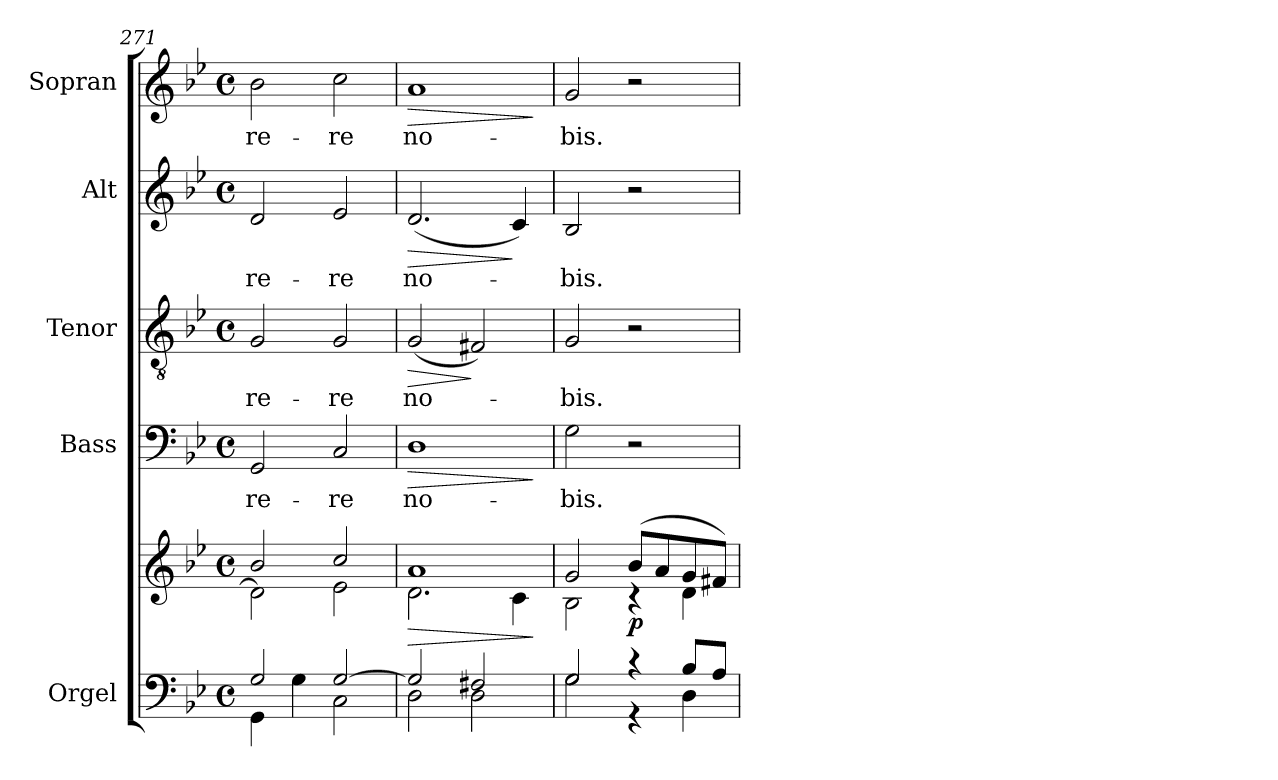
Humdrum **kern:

**kern	**kern	**dynam	**kern	**text	**dynam	**kern	**text	**dynam	**kern	**text	**dynam	**kern	**text	**dynam
*part5	*part5	*part5	*part4	*part4	*part4	*part3	*part3	*part3	*part2	*part2	*part2	*part1	*part1	*part1
*staff6	*staff5	*staff5/6	*staff4	*staff4	*staff4	*staff3	*staff3	*staff3	*staff2	*staff2	*staff2	*staff1	*staff1	*staff1
*I"Orgel	*	*	*I"Bass	*	*	*I"Tenor	*	*	*I"Alt	*	*	*I"Sopran	*	*
*I'Org.	*	*	*I'B.	*	*	*I'T.	*	*	*I'A.	*	*	*I'S.	*	*
*clefF4	*clefG2	*	*clefF4	*	*	*clefGv2	*	*	*clefG2	*	*	*clefG2	*	*
*k[b-e-]	*k[b-e-]	*	*k[b-e-]	*	*	*k[b-e-]	*	*	*k[b-e-]	*	*	*k[b-e-]	*	*
*B-:	*B-:	*	*B-:	*	*	*B-:	*	*	*B-:	*	*	*B-:	*	*
*M4/4	*M4/4	*	*M4/4	*	*	*M4/4	*	*	*M4/4	*	*	*M4/4	*	*
*met(c)	*met(c)	*	*met(c)	*	*	*met(c)	*	*	*met(c)	*	*	*met(c)	*	*
=271	=271	=271	=271	=271	=271	=271	=271	=271	=271	=271	=271	=271	=271	=271
*^	*^	*	*	*	*	*	*	*	*	*	*	*	*	*
!	!	!	!	!	!	!LO:LY:b	!	!	!LO:LY:b	!	!	!LO:LY:b	!	!	!LO:LY:b	!
2G/	4GG\	2b-/	2d\]	.	2GG/	-re-	.	2G/	-re-	.	2d/	-re-	.	2b-\	-re-	.
.	4G\	.	.	.	.	.	.	.	.	.	.	.	.	.	.	.
!	!	!	!	!	!	!LO:LY:b	!	!	!LO:LY:b	!	!	!LO:LY:b	!	!	!LO:LY:b	!
[>2G/	2C\	2cc/	2e-\	.	2C/	-re	.	2G/	-re	.	2e-/	-re	.	2cc\	-re	.
=272	=272	=272	=272	=272	=272	=272	=272	=272	=272	=272	=272	=272	=272	=272	=272	=272
!	!	!	!	!LO:HP:b	!	!LO:LY:b	!LO:HP:b	!	!LO:LY:b	!LO:HP:b	!	!LO:LY:b	!LO:HP:b	!	!LO:LY:b	!LO:HP:b
2G/]	2D\	1a	2.d\	>	1D	no-	>	(<2G/	no-	>	(<2.d/	no-	>	1a	no-	>
2F#X/	2D\	.	.	.	.	.	.	2F#X/)	.	]	.	.	.	.	.	.
.	.	.	4c\	.	.	.	.	.	.	.	4c/)	.	]	.	.	.
*v	*v	*	*	*	*	*	*	*	*	*	*	*	*	*	*	*
*	*v	*v	*	*	*	*	*	*	*	*	*	*	*	*	*
.	.	]	.	.	]	.	.	.	.	.	.	.	.	]
=273	=273	=273	=273	=273	=273	=273	=273	=273	=273	=273	=273	=273	=273	=273
*^	*^	*	*	*	*	*	*	*	*	*	*	*	*	*
!	!	!	!	!	!	!LO:LY:b	!	!	!LO:LY:b	!	!	!LO:LY:b	!	!	!LO:LY:b	!
2G/	2G\	2g/	2B-\	.	2G\	-bis.	.	2G/	-bis.	.	2B-/	-bis.	.	2g/	-bis.	.
!	!	!	!	!LO:DY:b	!	!	!	!	!	!	!	!	!	!	!	!
4r	4r	(>8b-/L	4rc	p	2r	.	.	2r	.	.	2r	.	.	2r	.	.
.	.	8a/	.	.	.	.	.	.	.	.	.	.	.	.	.	.
8B-/L	4D\	8g/	4d\	.	.	.	.	.	.	.	.	.	.	.	.	.
8A/J	.	8f#X/J)	.	.	.	.	.	.	.	.	.	.	.	.	.	.
*v	*v	*	*	*	*	*	*	*	*	*	*	*	*	*	*	*
*	*v	*v	*	*	*	*	*	*	*	*	*	*	*	*	*
=	=	=	=	=	=	=	=	=	=	=	=	=	=	=
*-	*-	*-	*-	*-	*-	*-	*-	*-	*-	*-	*-	*-	*-	*-
